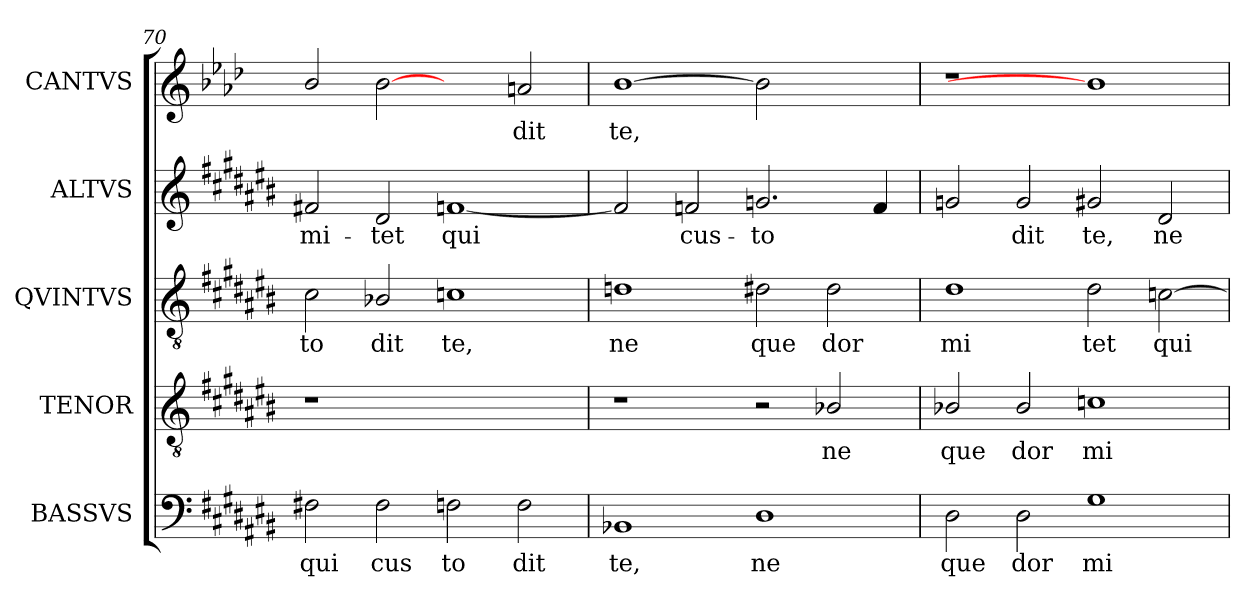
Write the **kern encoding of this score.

**kern	**text	**kern	**text	**kern	**text	**kern	**text	**kern	**text
*part5	*part5	*part4	*part4	*part3	*part3	*part2	*part2	*part1	*part1
*staff5	*staff5	*staff4	*staff4	*staff3	*staff3	*staff2	*staff2	*staff1	*staff1
*I"BASSVS	*	*I"TENOR	*	*I"QVINTVS	*	*I"ALTVS	*	*I"CANTVS	*
!!LO:LB:g=z
*clefF4	*	*clefGv2	*	*clefGv2	*	*clefG2	*	*clefG2	*
*ITrd-3c-5	*	*ITrd-3c-5	*	*ITrd-3c-5	*	*ITrd-3c-5	*	*	*
*k[f#c#g#d#a#e#b#]	*	*k[f#c#g#d#a#e#b#]	*	*k[f#c#g#d#a#e#b#]	*	*k[f#c#g#d#a#e#b#]	*	*k[b-e-a-d-]	*
*C#:	*	*C#:	*	*C#:	*	*C#:	*	*A-:	*
=70	=70	=70	=70	=70	=70	=70	=70	=70	=70
!	!LO:LY:b:cj	!	!	!	!LO:LY:b:cj	!	!LO:LY:b:cj	!	!LO:LY:b:cj
2Bn\	qui	1r	.	2f#\	to	2bn/	-mi-	2b-/	--
!	!LO:LY:b:cj	!	!	!	!LO:LY:b:cj	!	!LO:LY:b:cj	!	!LO:LY:b:cj
2B\	cus	.	.	2e-/	dit	2g#/	-tet	[2b-	--
!	!LO:LY:b:cj	!	!	!	!LO:LY:b:cj	!	!LO:LY:b:cj	!	!
2B-\	to	1ryy	.	1f	te,	[<1b-	qui	2ryy	.
!	!LO:LY:b:cj	!	!	!	!	!	!	!	!LO:LY:b:cj
2B-\	dit	.	.	.	.	.	.	2a/	-dit
=71	=71	=71	=71	=71	=71	=71	=71	=71	=71
!	!LO:LY:b:cj	!	!	!	!LO:LY:b:cj	!	!LO:LY:b:cj	!	!LO:LY:b:cj
1E-	te,	1r	.	1gn	ne	2b-/]	.	[1b-	te,
!	!	!	!	!	!	!	!LO:LY:b:cj	!	!
.	.	.	.	.	.	2b-/	cus-	.	.
!	!LO:LY:b:cj	!	!	!	!LO:LY:b:cj	!	!LO:LY:b:cj	!	!
1G#	ne	2r	.	2g#\	que	2.cc/	-to-	2b-]	.
!	!	!	!LO:LY:b:cj	!	!LO:LY:b:cj	!	!	!	!
.	.	2e-/	ne	2g#\	dor	.	.	2ryy	.
!	!	!	!	!	!	!	!LO:LY:b:cj	!	!
.	.	.	.	.	.	4b-/	--	.	.
=72	=72	=72	=72	=72	=72	=72	=72	=72	=72
!	!LO:LY:b:cj	!	!LO:LY:b:cj	!	!LO:LY:b:cj	!	!LO:LY:b:cj	!	!
2G#\	que	2e-/	que	1g#	mi	2cc/	--	1r	.
!	!LO:LY:b:cj	!	!LO:LY:b:cj	!	!	!	!LO:LY:b:cj	!	!
2G#\	dor	2e-/	dor	.	.	2cc/	-dit	.	.
!	!LO:LY:b:cj	!	!LO:LY:b:cj	!	!LO:LY:b:cj	!	!LO:LY:b:cj	!	!
1c#	mi	1f	mi	2g#\	tet	2cc#/	te,	1b-]	.
!	!	!	!	!	!LO:LY:b:cj	!	!LO:LY:b:cj	!	!
.	.	.	.	[>2f\	qui	2g#/	ne-	.	.
=	=	=	=	=	=	=	=	=	=
*-	*-	*-	*-	*-	*-	*-	*-	*-	*-
